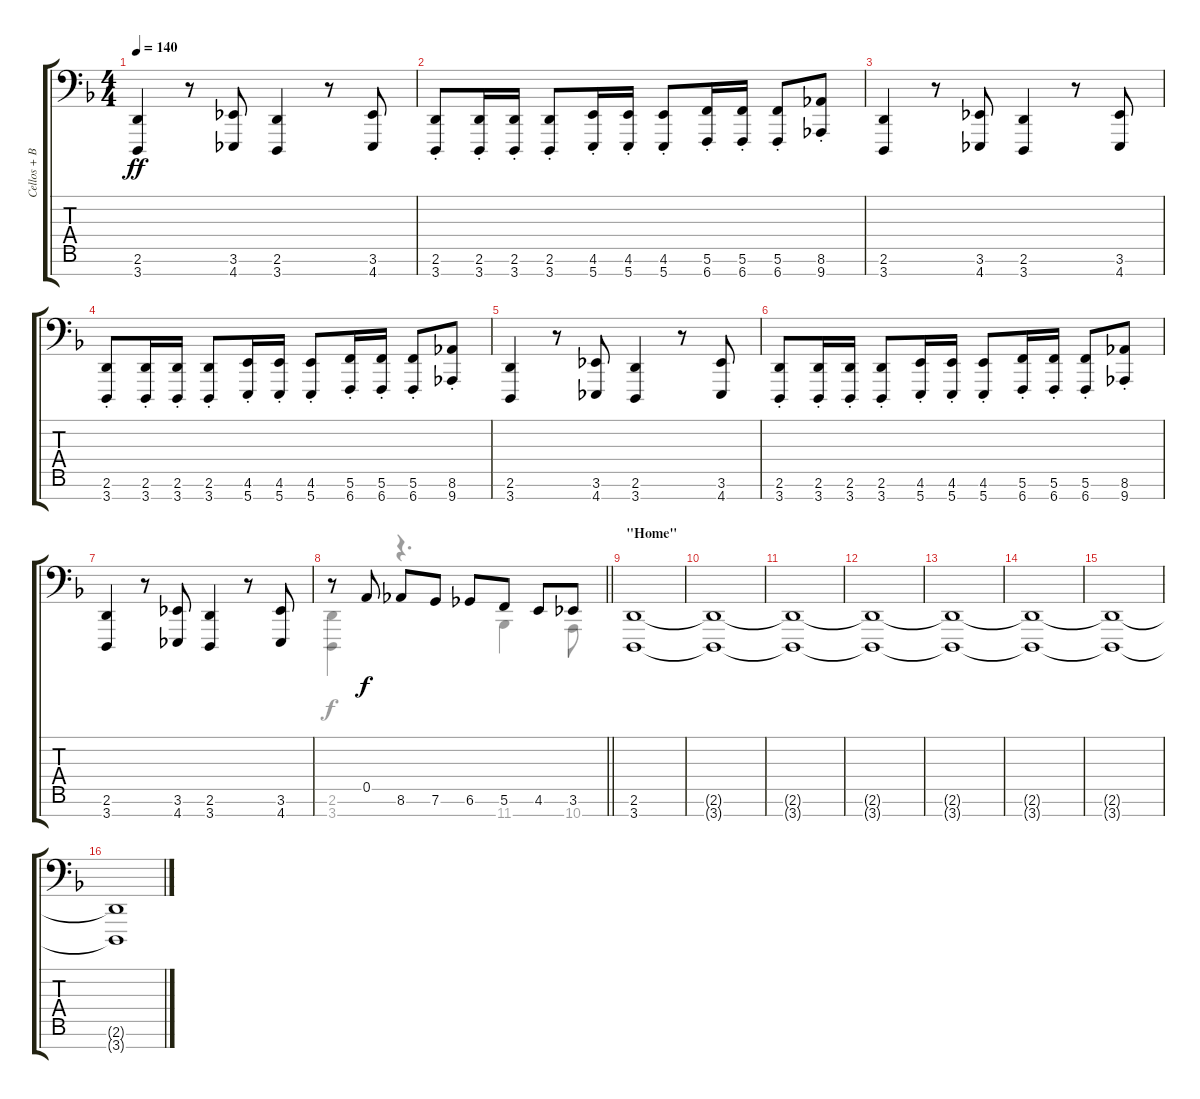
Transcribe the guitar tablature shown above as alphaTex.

\track ("Cellos + Basses" "Cellos + B") {instrument stringensemble1}
\staff {score tabs}
\tuning (E4 B3 G3 D3 A2 C2 B0) {hide}
\voice
\ts (4 4)
\tempo 140
\clef f4
\ks dminor
(2.6 3.7).4{dy ff} r.8 (3.6 4.7).8 (2.6 3.7).4 r.8 (3.6 4.7).8 |
(2.6{st} 3.7{st}).8 (2.6{st} 3.7{st}).16 (2.6{st} 3.7{st}).16 (2.6{st} 3.7{st}).8 (4.6{st} 5.7{st}).16 (4.6{st} 5.7{st}).16 (4.6{st} 5.7{st}).8 (5.6{st} 6.7{st}).16 (5.6{st} 6.7{st}).16 (5.6{st} 6.7{st}).8 (8.6{st} 9.7{st}).8 |
(2.6 3.7).4 r.8 (3.6 4.7).8 (2.6 3.7).4 r.8 (3.6 4.7).8 |
(2.6{st} 3.7{st}).8 (2.6{st} 3.7{st}).16 (2.6{st} 3.7{st}).16 (2.6{st} 3.7{st}).8 (4.6{st} 5.7{st}).16 (4.6{st} 5.7{st}).16 (4.6{st} 5.7{st}).8 (5.6{st} 6.7{st}).16 (5.6{st} 6.7{st}).16 (5.6{st} 6.7{st}).8 (8.6{st} 9.7{st}).8 |
(2.6 3.7).4 r.8 (3.6 4.7).8 (2.6 3.7).4 r.8 (3.6 4.7).8 |
(2.6{st} 3.7{st}).8 (2.6{st} 3.7{st}).16 (2.6{st} 3.7{st}).16 (2.6{st} 3.7{st}).8 (4.6{st} 5.7{st}).16 (4.6{st} 5.7{st}).16 (4.6{st} 5.7{st}).8 (5.6{st} 6.7{st}).16 (5.6{st} 6.7{st}).16 (5.6{st} 6.7{st}).8 (8.6{st} 9.7{st}).8 |
(2.6 3.7).4 r.8 (3.6 4.7).8 (2.6 3.7).4 r.8 (3.6 4.7).8 |
\barLineRight lightlight
r.8 0.5.8{dy f} 8.6.8 7.6.8 6.6.8 5.6.8 4.6.8 3.6.8 |
\section ("" "\"Home\"")
(2.6 3.7).1 |
(2.6{t} 3.7{t}).1 |
(2.6{t} 3.7{t}).1 |
(2.6{t} 3.7{t}).1 |
(2.6{t} 3.7{t}).1 |
(2.6{t} 3.7{t}).1 |
(2.6{t} 3.7{t}).1 |
(2.6{t} 3.7{t}).1
\voice
\clef f4
\ottava regular
\simile none
\ks dminor
|
|
|
|
|
|
|
\barLineRight lightlight
(2.6 3.7).4 r.4{d} 11.7.4 10.7.8 |
|
|
|
|
|
|
|
